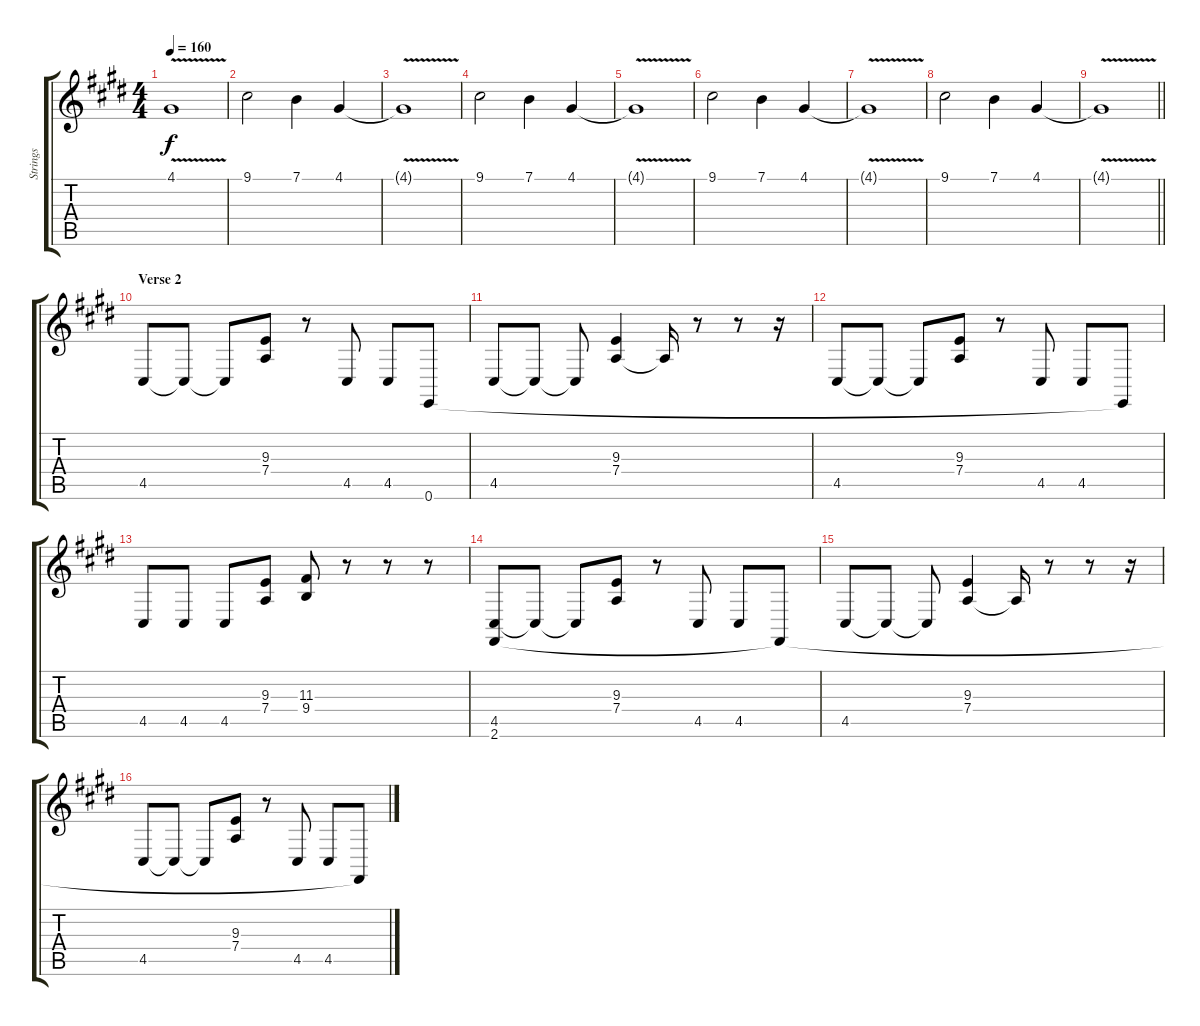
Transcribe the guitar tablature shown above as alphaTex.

\track ("Strings" "Strings") {instrument stringensemble1}
\staff {score tabs}
\tuning (E4 B3 G3 D3 A2 E2) {hide}
\ts (4 4)
\tempo 160
\clef g2
\ks c#minor
4.1{v t}.1{dy f} |
9.1.2{volume 5} 7.1.4 4.1.4 |
4.1{v t}.1 |
9.1.2{volume 5} 7.1.4 4.1.4 |
4.1{v t}.1 |
9.1.2{volume 5} 7.1.4 4.1.4 |
4.1{v t}.1 |
9.1.2{volume 5} 7.1.4 4.1.4 |
\barLineRight lightlight
4.1{v t}.1{volume 8} |
\section ("" "Verse 2")
4.5.8{volume 13} 4.5{t}.8 4.5{t}.8 (9.3 7.4).8 r.8 4.5.8 4.5.8 0.6.8 |
4.5.8 4.5{t}.8 4.5{t}.8 (9.3 7.4).4 7.4{t}.16 r.8 r.8 r.16 |
4.5.8{volume 13} 4.5{t}.8 4.5{t}.8 (9.3 7.4).8 r.8 4.5.8 4.5.8 0.6{t}.8 |
4.5.8 4.5.8 4.5.8 (9.3 7.4).8 (11.3 9.4).8 r.8 r.8 r.8 |
(4.5 2.6).8{volume 13} 4.5{t}.8 4.5{t}.8 (9.3 7.4).8 r.8 4.5.8 4.5.8 2.6{t}.8 |
4.5.8 4.5{t}.8 4.5{t}.8 (9.3 7.4).4 7.4{t}.16 r.8 r.8 r.16 |
4.5.8{volume 13} 4.5{t}.8 4.5{t}.8 (9.3 7.4).8 r.8 4.5.8 4.5.8 2.6{t}.8
